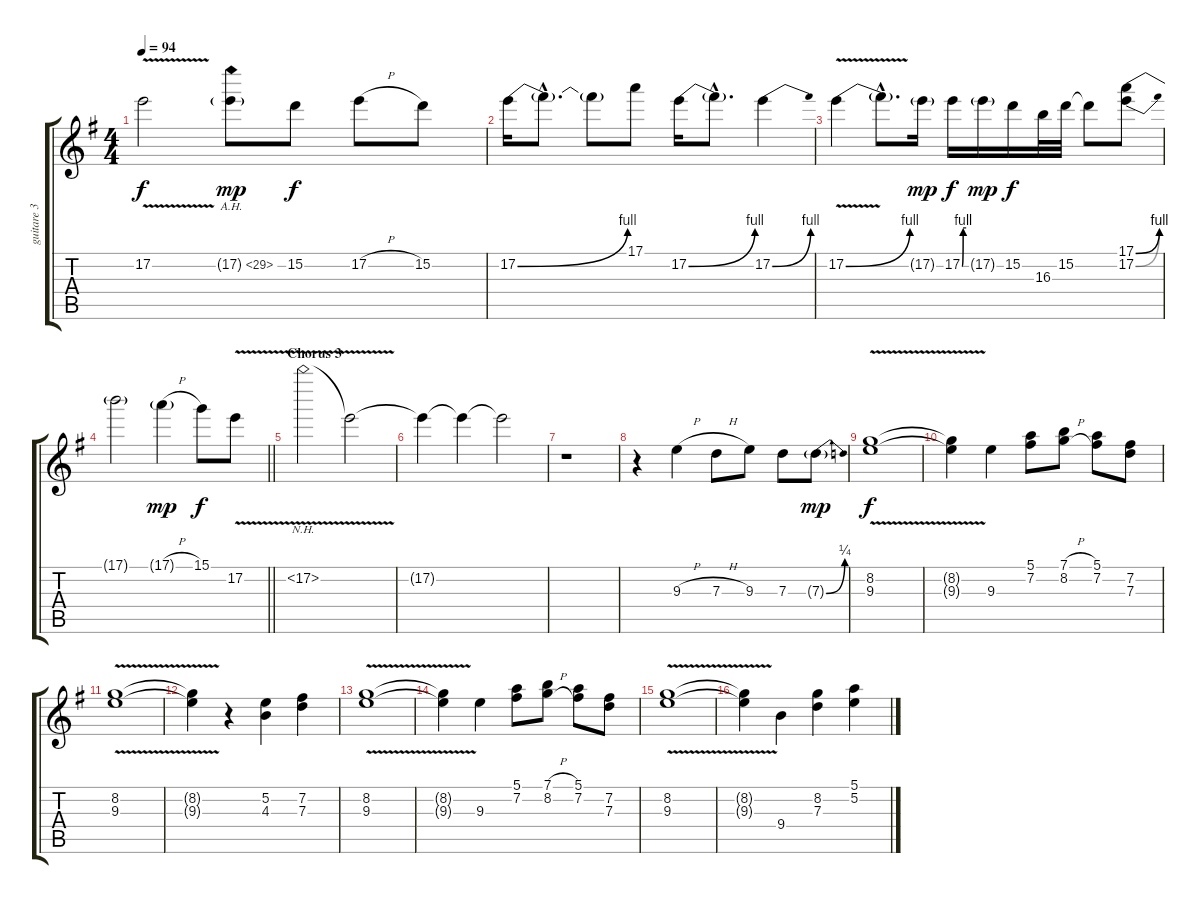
\track ("guitare 3" "guitare 3") {instrument distortionguitar}
\staff {score tabs}
\tuning (E4 B3 G3 D3 A2 E2) {hide}
\ts (4 4)
\tempo 94
\clef g2
\ks eminor
17.2{v}.2{dy f} 17.2{ah 12 g}.8{dy mp} 15.2.8{dy f} 17.2{h}.8 15.2.8 |
17.2{be (bend 0 0 60 4)}.16 17.2{hac t}.8{d} 17.2{t}.8 17.1.8 17.2{be (bend 0 0 60 4)}.16 17.2{hac t}.8{d} 17.2{be (bend 0 0 60 4)}.4 |
17.2{be (bend 0 0 60 4) v}.4 17.2{hac t}.8{d} 17.2{g}.16{dy mp} 17.2{be (custom 0 0 15 4 30 4 45 4 60 4)}.16{dy f} 17.2{g}.16{dy mp} 15.2.16{dy f} 16.3.32 15.2.32 15.2{t}.8 (17.1{be (bend 0 0 60 4)} 17.2{be (bend 0 0 60 4)}).8 |
\barLineRight lightlight
17.1{t}.2 17.1{h g}.4{dy mp} 15.1.8{dy f} 17.2{v}.8 |
\section ("" "Chorus 3")
17.2{nh v}.2 17.2{t}.2 |
17.2{t}.4 17.2{t}.4 17.2{t}.2 |
r.1 |
r.4 9.3{h}.4 7.3{h}.8 9.3.8 7.3.8 7.3{be (bend 0 0 60 1) g}.8{dy mp} |
(8.2{v} 9.3{v}).1{dy f} |
(8.2{t} 9.3{t}).4 9.3.4 (5.1 7.2).8 (7.1{h} 8.2{h}).8 (5.1 7.2).8 (7.2 7.3).8 |
(8.2{v} 9.3{v}).1 |
(8.2{t} 9.3{t}).4 r.4 (5.2 4.3).4 (7.2 7.3).4 |
(8.2{v} 9.3{v}).1 |
(8.2{t} 9.3{t}).4 9.3.4 (5.1 7.2).8 (7.1{h} 8.2{h}).8 (5.1 7.2).8 (7.2 7.3).8 |
(8.2{v} 9.3{v}).1 |
(8.2{t} 9.3{t}).4 9.4.4 (8.2 7.3).4 (5.1 5.2).4
